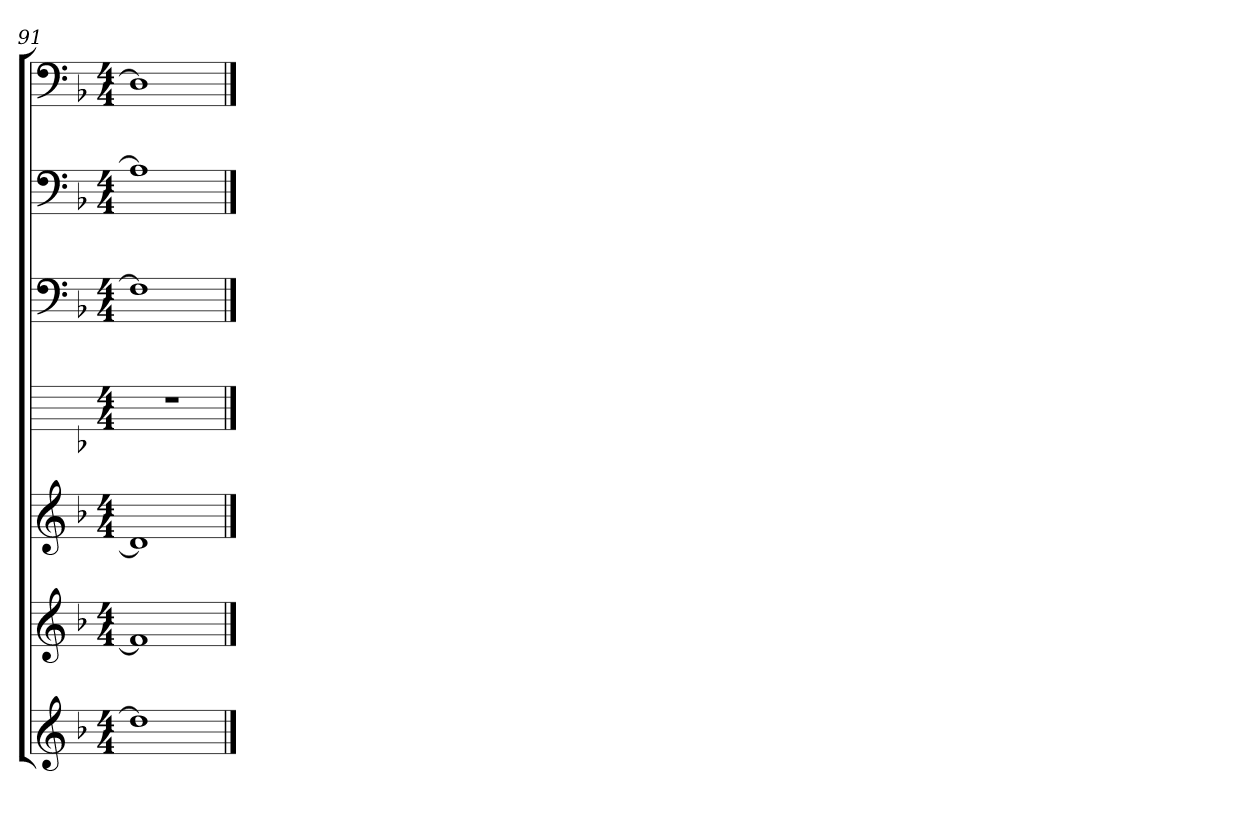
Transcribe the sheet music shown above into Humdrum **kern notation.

**kern	**kern	**kern	**kern	**kern	**kern	**kern
*part7	*part6	*part5	*part4	*part3	*part2	*part1
*staff7	*staff6	*staff5	*staff4	*staff3	*staff2	*staff1
*k[b-]	*k[b-]	*k[b-]	*k[b-]	*k[b-]	*k[b-]	*k[b-]
*d:	*d:	*d:	*d:	*d:	*d:	*d:
*M4/4	*M4/4	*M4/4	*M4/4	*M4/4	*M4/4	*M4/4
=91	=91	=91	=91	=91	=91	=91
1dd]	1f#]	1d]	1r	1F#]	1A]	1D]
==	==	==	==	==	==	==
*-	*-	*-	*-	*-	*-	*-
